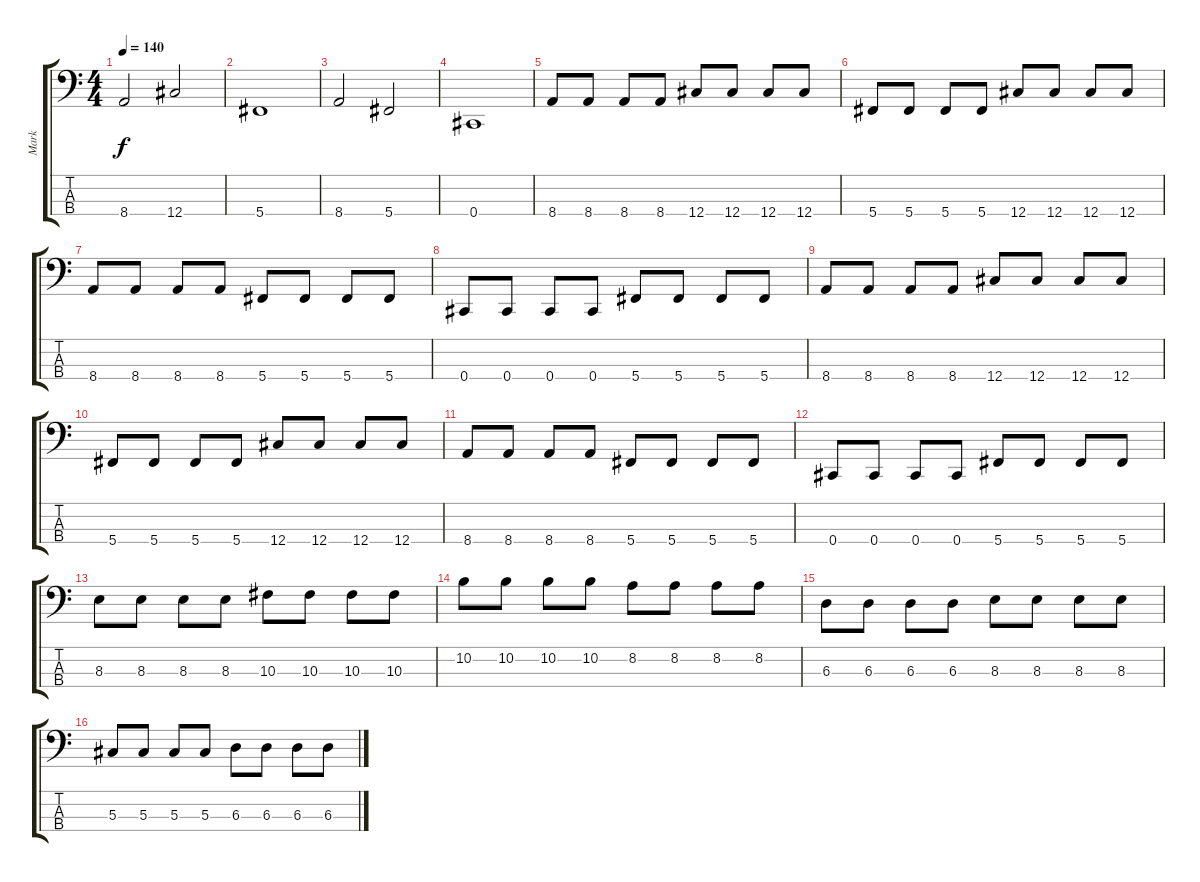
\track ("Mark" "Mark") {instrument electricbassfinger}
\staff {score tabs}
\tuning (Gb2 Db2 Ab1 Db1) {hide}
\ts (4 4)
\tempo 140
\clef f4
\ks c
8.4.2{dy f} 12.4.2 |
5.4.1 |
8.4.2 5.4.2 |
0.4.1 |
8.4.8 8.4.8 8.4.8 8.4.8 12.4.8 12.4.8 12.4.8 12.4.8 |
5.4.8 5.4.8 5.4.8 5.4.8 12.4.8 12.4.8 12.4.8 12.4.8 |
8.4.8 8.4.8 8.4.8 8.4.8 5.4.8 5.4.8 5.4.8 5.4.8 |
0.4.8 0.4.8 0.4.8 0.4.8 5.4.8 5.4.8 5.4.8 5.4.8 |
8.4.8 8.4.8 8.4.8 8.4.8 12.4.8 12.4.8 12.4.8 12.4.8 |
5.4.8 5.4.8 5.4.8 5.4.8 12.4.8 12.4.8 12.4.8 12.4.8 |
8.4.8 8.4.8 8.4.8 8.4.8 5.4.8 5.4.8 5.4.8 5.4.8 |
0.4.8 0.4.8 0.4.8 0.4.8 5.4.8 5.4.8 5.4.8 5.4.8 |
8.3.8 8.3.8 8.3.8 8.3.8 10.3.8 10.3.8 10.3.8 10.3.8 |
10.2.8 10.2.8 10.2.8 10.2.8 8.2.8 8.2.8 8.2.8 8.2.8 |
6.3.8 6.3.8 6.3.8 6.3.8 8.3.8 8.3.8 8.3.8 8.3.8 |
5.3.8 5.3.8 5.3.8 5.3.8 6.3.8 6.3.8 6.3.8 6.3.8
